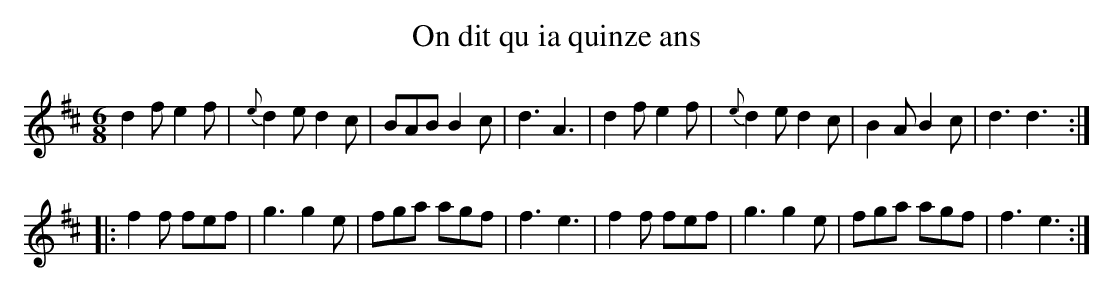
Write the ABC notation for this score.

X:1
T:On dit qu ia quinze ans
M:6/8
K:D major
d2f e2f| {e}d2e d2c| BAB B2c| d3 A3|\
d2f e2f|  {e}d2e d2c| B2A B2c| d3 d3::
f2f fef| g3 g2e| fga agf| f3 e3|\
f2f fef| g3 g2e| fga agf| f3 e3:|
